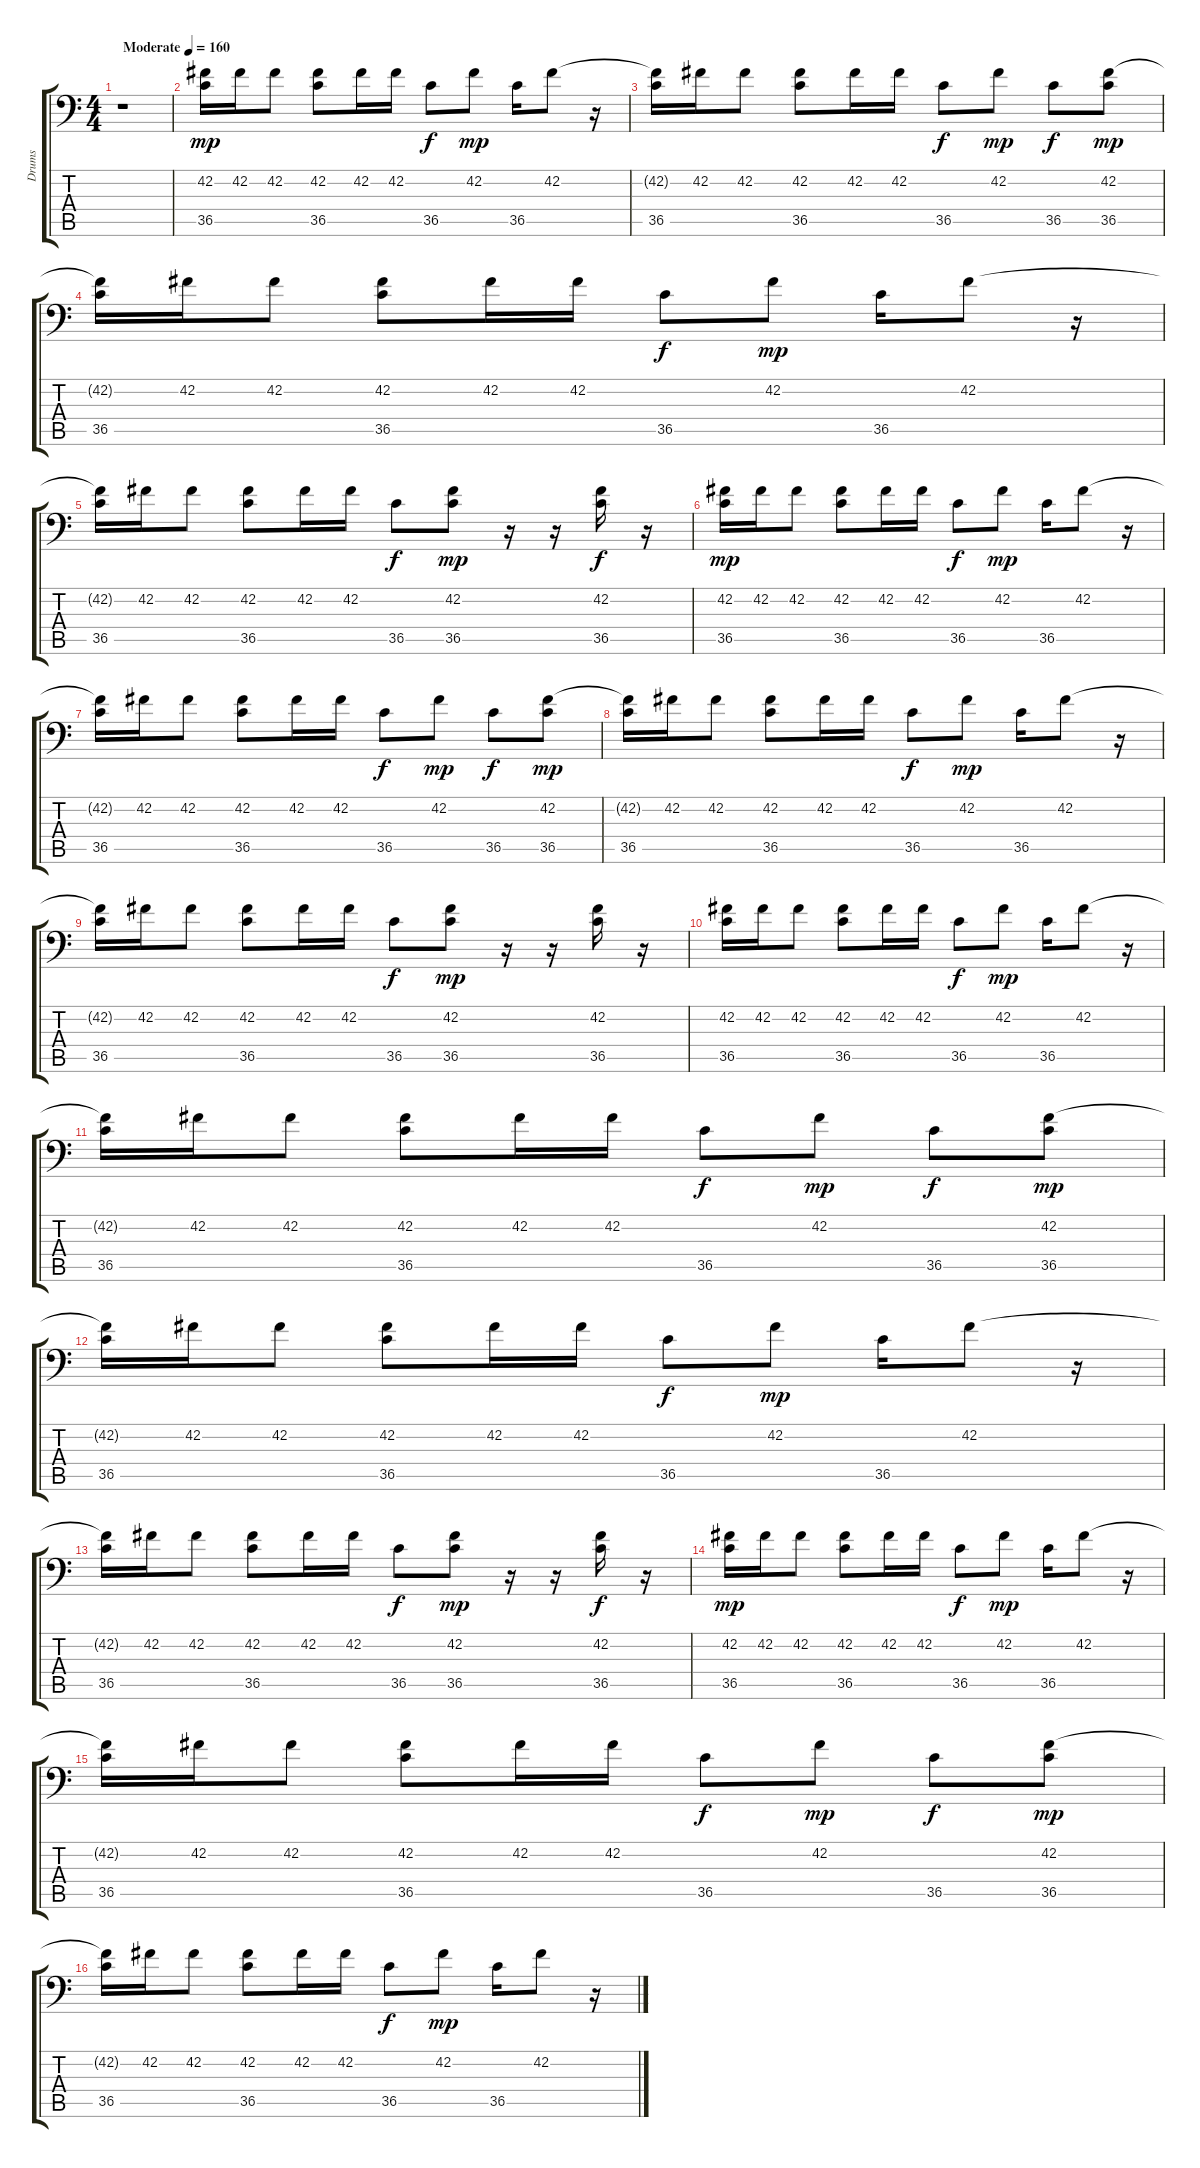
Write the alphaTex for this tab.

\track ("Drums" "Drums") {instrument acousticgrandpiano}
\staff {score tabs}
\tuning (C-1 C-1 C-1 C-1 C-1 C-1) {hide}
\ts (4 4)
\tempo (160 "Moderate")
\clef f4
\ks c
r.1{dy mp instrument acousticgrandpiano} |
(42.2 36.5).16 42.2.16 42.2.8 (42.2 36.5).8 42.2.16 42.2.16 36.5.8{dy f} 42.2.8{dy mp} 36.5.16 42.2.8 r.16 |
(42.2{t} 36.5).16 42.2.16 42.2.8 (42.2 36.5).8 42.2.16 42.2.16 36.5.8{dy f} 42.2.8{dy mp} 36.5.8{dy f} (42.2 36.5).8{dy mp} |
(42.2{t} 36.5).16 42.2.16 42.2.8 (42.2 36.5).8 42.2.16 42.2.16 36.5.8{dy f} 42.2.8{dy mp} 36.5.16 42.2.8 r.16 |
(42.2{t} 36.5).16 42.2.16 42.2.8 (42.2 36.5).8 42.2.16 42.2.16 36.5.8{dy f} (42.2 36.5).8{dy mp} r.16 r.16 (42.2 36.5).16{dy f} r.16 |
(42.2 36.5).16{dy mp} 42.2.16 42.2.8 (42.2 36.5).8 42.2.16 42.2.16 36.5.8{dy f} 42.2.8{dy mp} 36.5.16 42.2.8 r.16 |
(42.2{t} 36.5).16 42.2.16 42.2.8 (42.2 36.5).8 42.2.16 42.2.16 36.5.8{dy f} 42.2.8{dy mp} 36.5.8{dy f} (42.2 36.5).8{dy mp} |
(42.2{t} 36.5).16 42.2.16 42.2.8 (42.2 36.5).8 42.2.16 42.2.16 36.5.8{dy f} 42.2.8{dy mp} 36.5.16 42.2.8 r.16 |
(42.2{t} 36.5).16 42.2.16 42.2.8 (42.2 36.5).8 42.2.16 42.2.16 36.5.8{dy f} (42.2 36.5).8{dy mp} r.16 r.16 (42.2 36.5).16 r.16 |
(42.2 36.5).16 42.2.16 42.2.8 (42.2 36.5).8 42.2.16 42.2.16 36.5.8{dy f} 42.2.8{dy mp} 36.5.16 42.2.8 r.16 |
(42.2{t} 36.5).16 42.2.16 42.2.8 (42.2 36.5).8 42.2.16 42.2.16 36.5.8{dy f} 42.2.8{dy mp} 36.5.8{dy f} (42.2 36.5).8{dy mp} |
(42.2{t} 36.5).16 42.2.16 42.2.8 (42.2 36.5).8 42.2.16 42.2.16 36.5.8{dy f} 42.2.8{dy mp} 36.5.16 42.2.8 r.16 |
(42.2{t} 36.5).16 42.2.16 42.2.8 (42.2 36.5).8 42.2.16 42.2.16 36.5.8{dy f} (42.2 36.5).8{dy mp} r.16 r.16 (42.2 36.5).16{dy f} r.16 |
(42.2 36.5).16{dy mp} 42.2.16 42.2.8 (42.2 36.5).8 42.2.16 42.2.16 36.5.8{dy f} 42.2.8{dy mp} 36.5.16 42.2.8 r.16 |
(42.2{t} 36.5).16 42.2.16 42.2.8 (42.2 36.5).8 42.2.16 42.2.16 36.5.8{dy f} 42.2.8{dy mp} 36.5.8{dy f} (42.2 36.5).8{dy mp} |
(42.2{t} 36.5).16 42.2.16 42.2.8 (42.2 36.5).8 42.2.16 42.2.16 36.5.8{dy f} 42.2.8{dy mp} 36.5.16 42.2.8 r.16
